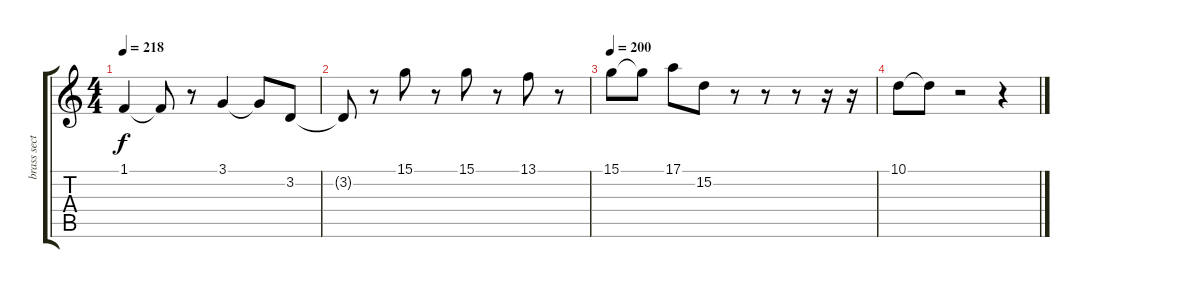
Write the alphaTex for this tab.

\track ("brass section" "brass sect") {instrument brasssection}
\staff {score tabs}
\tuning (E4 B3 G3 D3 A2 E2) {hide}
\ts (4 4)
\tempo 218
\clef g2
\ks c
1.1.4{dy f} 1.1{t}.8 r.8 3.1.4 3.1{t}.8 3.2.8 |
3.2{t}.8 r.8 15.1.8{balance 12} r.8 15.1.8 r.8 13.1.8 r.8 |
\tempo 200
15.1.8 15.1{t}.8 17.1.8 15.2.8 r.8 r.8 r.8 r.16 r.16 |
10.1.8 10.1{t}.8 r.2 r.4
